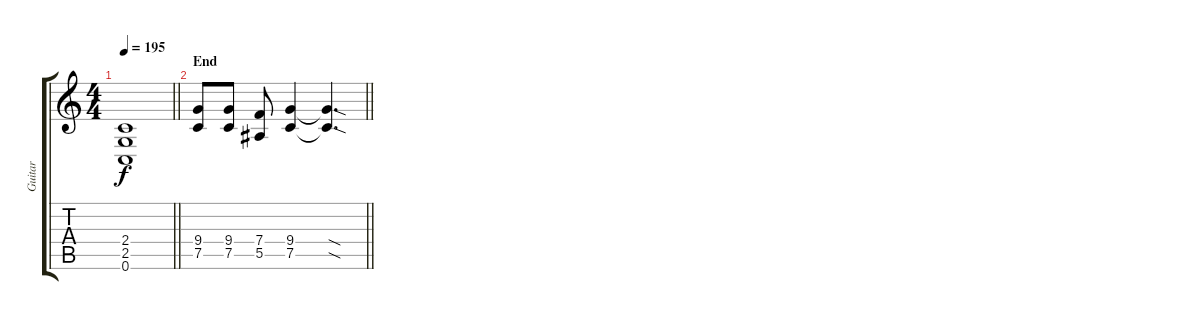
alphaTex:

\track ("Guitar" "Guitar") {instrument distortionguitar}
\staff {score tabs}
\tuning (C4 G3 Eb3 Bb2 F2 C2) {hide}
\ts (4 4)
\tempo 195
\clef g2
\barLineRight lightlight
\ks c
(2.4 2.5 0.6).1{dy f} |
\section ("" "End")
\barLineRight lightlight
(9.4 7.5).8 (9.4 7.5).8 (7.4 5.5).8 (9.4 7.5).4 (9.4{sod t} 7.5{sod t}).4{d}
